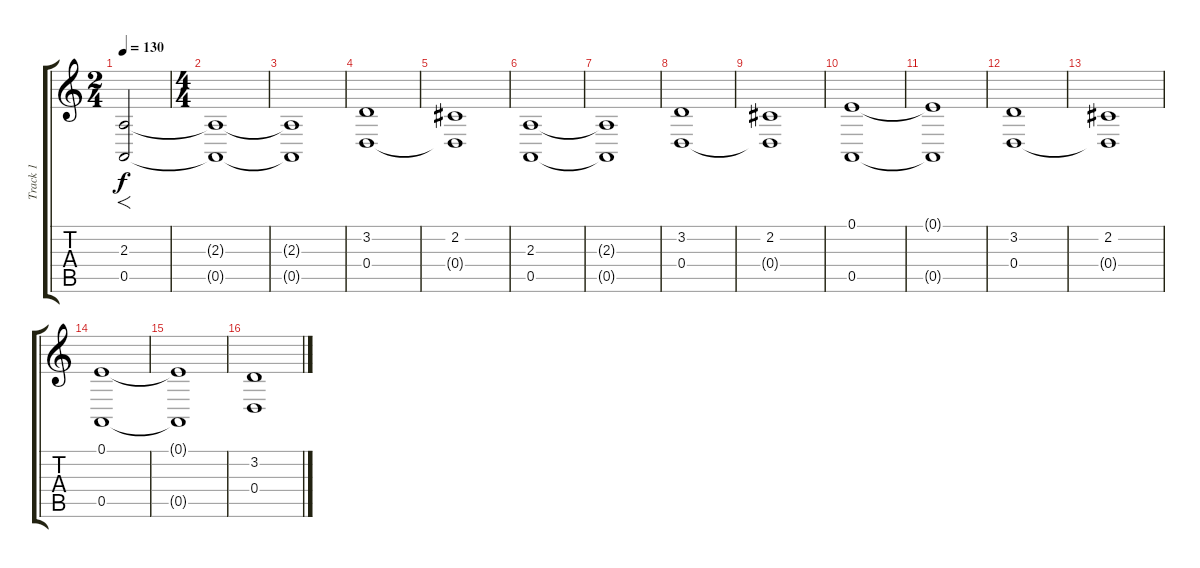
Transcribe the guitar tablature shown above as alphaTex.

\track ("Track 1" "Track 1") {instrument synthstrings2}
\staff {score tabs}
\tuning (E4 B3 G3 D3 A2 D2) {hide}
\ts (2 4)
\tempo 130
\clef g2
\ks c
(2.3 0.5).2{f dy f instrument synthstrings2} |
\ts (4 4)
(2.3{t} 0.5{t}).1 |
(2.3{t} 0.5{t}).1 |
(3.2 0.4).1 |
(2.2 0.4{t}).1 |
(2.3 0.5).1 |
(2.3{t} 0.5{t}).1 |
(3.2 0.4).1 |
(2.2 0.4{t}).1 |
(0.1 0.5).1 |
(0.1{t} 0.5{t}).1 |
(3.2 0.4).1 |
(2.2 0.4{t}).1 |
(0.1 0.5).1 |
(0.1{t} 0.5{t}).1 |
(3.2 0.4).1
